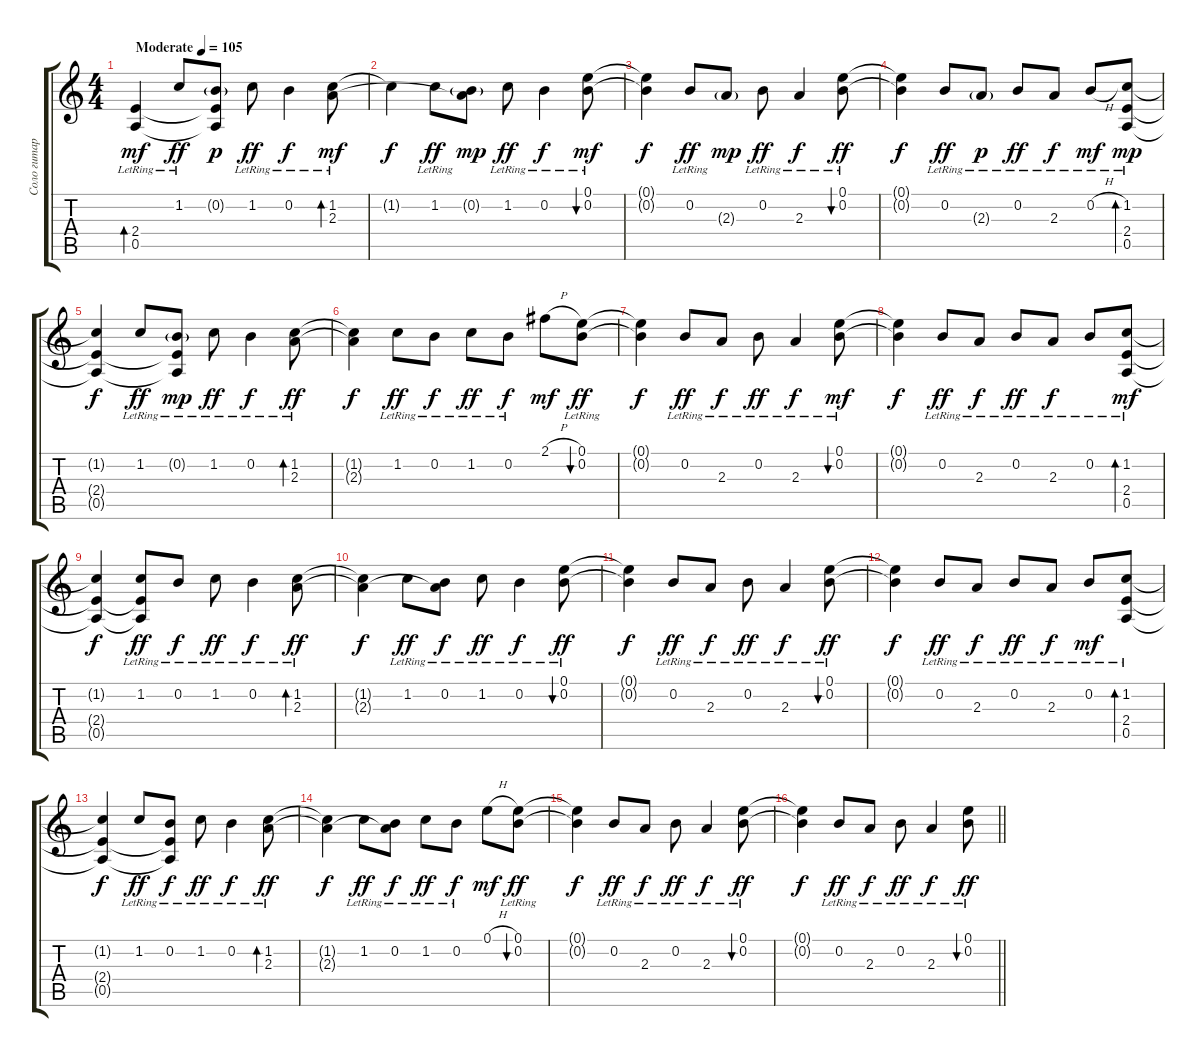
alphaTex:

\track ("Соло гитара" "Соло гитар") {instrument electricguitarclean}
\staff {score tabs}
\tuning (E4 B3 G3 D3 A2 E2) {hide}
\ts (4 4)
\tempo (105 "Moderate")
\clef g2
\ks c
(2.4{lr} 0.5{lr}).4{bd 30 dy mf instrument electricguitarclean} 1.2{lr}.8{dy ff} (0.2{g} 2.4{t} 0.5{t}).8{dy p} 1.2{lr}.8{dy ff} 0.2{lr}.4{dy f} (1.2{lr} 2.3).8{bd 60 dy mf} |
1.2{t}.4{dy f} 1.2{lr}.8{dy ff} (0.2{g} 2.3{t}).8{dy mp} 1.2{lr}.8{dy ff} 0.2{lr}.4{dy f} (0.1{lr} 0.2{lr}).8{bu 30 dy mf} |
(0.1{t} 0.2{t}).4{dy f} 0.2{lr}.8{dy ff} 2.3{g}.8{dy mp} 0.2{lr}.8{dy ff} 2.3{lr}.4{dy f} (0.1{lr} 0.2{lr}).8{bu 120 dy ff} |
(0.1{t} 0.2{t}).4{dy f} 0.2{lr}.8{dy ff} 2.3{g lr}.8{dy p} 0.2{lr}.8{dy ff} 2.3{lr}.8{dy f} 0.2{h lr}.8{dy mf} (1.2{lr} 2.4 0.5).8{bd 30 dy mp} |
(1.2{t} 2.4{t} 0.5{t}).4{dy f} 1.2{lr}.8{dy ff} (0.2{g lr} 2.4{t} 0.5{t}).8{dy mp} 1.2{lr}.8{dy ff} 0.2{lr}.4{dy f} (1.2{lr} 2.3).8{bd 120 dy ff} |
(1.2{t} 2.3{t}).4{dy f} 1.2{lr}.8{dy ff} 0.2{lr}.8{dy f} 1.2{lr}.8{dy ff} 0.2{lr}.8{dy f} 2.1{h}.8{dy mf} (0.1{lr} 0.2{lr}).8{bu 120 dy ff} |
(0.1{t} 0.2{t}).4{dy f} 0.2{lr}.8{dy ff} 2.3{lr}.8{dy f} 0.2{lr}.8{dy ff} 2.3{lr}.4{dy f} (0.1{lr} 0.2{lr}).8{bu 120 dy mf} |
(0.1{t} 0.2{t}).4{dy f} 0.2{lr}.8{dy ff} 2.3{lr}.8{dy f} 0.2{lr}.8{dy ff} 2.3{lr}.8{dy f} 0.2{lr}.8 (1.2{lr} 2.4 0.5).8{bd 120 dy mf} |
(1.2{t} 2.4{t} 0.5{t}).4{dy f} (1.2{lr} 2.4{t} 0.5{t}).8{dy ff} 0.2{lr}.8{dy f} 1.2{lr}.8{dy ff} 0.2{lr}.4{dy f} (1.2{lr} 2.3).8{bd 120 dy ff} |
(1.2{t} 2.3{t}).4{dy f} 1.2{lr}.8{dy ff} (0.2{lr} 2.3{t}).8{dy f} 1.2{lr}.8{dy ff} 0.2{lr}.4{dy f} (0.1{lr} 0.2{lr}).8{bu 120 dy ff} |
(0.1{t} 0.2{t}).4{dy f} 0.2{lr}.8{dy ff} 2.3{lr}.8{dy f} 0.2{lr}.8{dy ff} 2.3{lr}.4{dy f} (0.1{lr} 0.2{lr}).8{bu 120 dy ff} |
(0.1{t} 0.2{t}).4{dy f} 0.2{lr}.8{dy ff} 2.3{lr}.8{dy f} 0.2{lr}.8{dy ff} 2.3{lr}.8{dy f} 0.2{lr}.8{dy mf} (1.2{lr} 2.4 0.5).8{bd 120} |
(1.2{t} 2.4{t} 0.5{t}).4{dy f} 1.2{lr}.8{dy ff} (0.2{lr} 2.4{t} 0.5{t}).8{dy f} 1.2{lr}.8{dy ff} 0.2{lr}.4{dy f} (1.2{lr} 2.3).8{bd 120 dy ff} |
(1.2{t} 2.3{t}).4{dy f} 1.2{lr}.8{dy ff} (0.2{lr} 2.3{t}).8{dy f} 1.2{lr}.8{dy ff} 0.2{lr}.8{dy f} 0.1{h}.8{dy mf} (0.1{lr} 0.2{lr}).8{bu 30 dy ff} |
(0.1{t} 0.2{t}).4{dy f} 0.2{lr}.8{dy ff} 2.3{lr}.8{dy f} 0.2{lr}.8{dy ff} 2.3{lr}.4{dy f} (0.1{lr} 0.2{lr}).8{bu 120 dy ff} |
\barLineRight lightlight
(0.1{t} 0.2{t}).4{dy f} 0.2{lr}.8{dy ff} 2.3{lr}.8{dy f} 0.2{lr}.8{dy ff} 2.3{lr}.4{dy f} (0.1 0.2{lr}).8{bu 120 dy ff}
